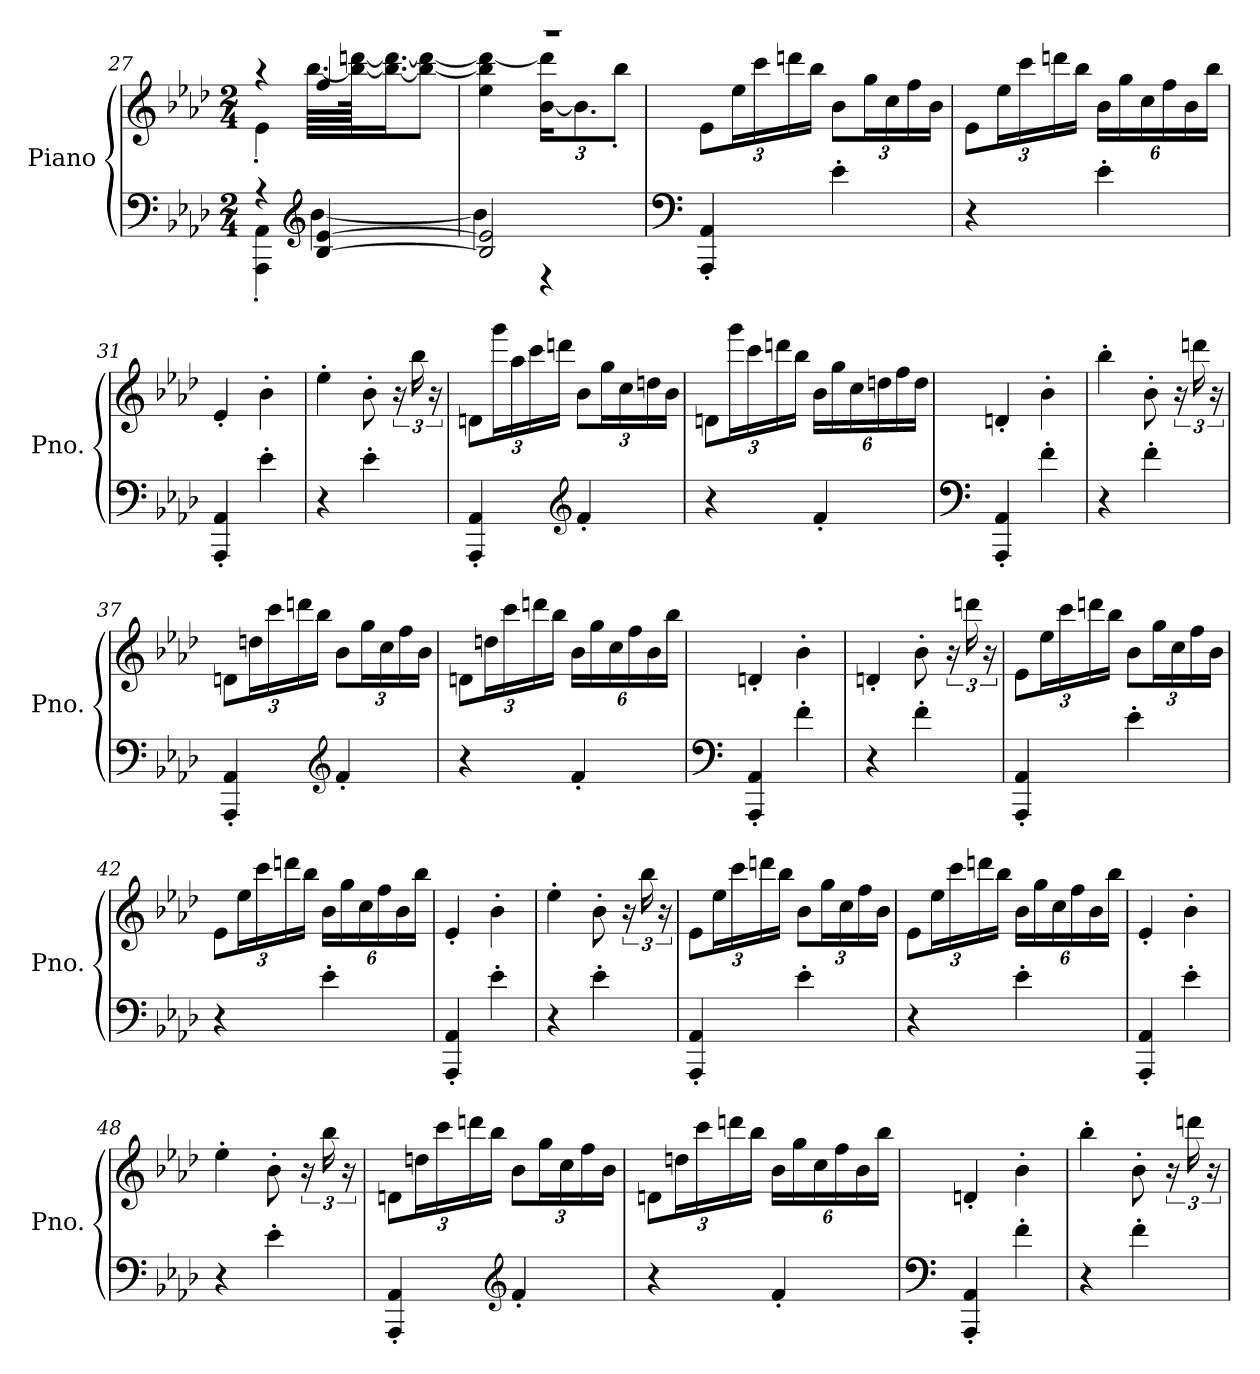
**kern	**kern
*part1	*part1
*staff2	*staff1
*I"Piano	*
*I'Pno.	*
!!LO:PB:g=z
*clefF4	*clefG2
*k[b-e-a-d-]	*k[b-e-a-d-]
*M2/4	*M2/4
=27	=27
*^	*^
4r	4AAA-\' 4AA-\'	4r	4e-'\
*clefG2	*	*	*
[4B-/ [4e-/	[4b-\	4ff/	[64.bb-\LLLL
.	.	.	128bb-\_ [128dddn\JJK
.	.	.	16.bb-\_ 16.ddd\_J
.	.	.	8bb-\_ 8ddd\_J
=28	=28	=28	=28
2B-/] 2e-/]	4b-\]	2r	4ee-\ 4bb-\] 4ddd\_
*	*	*	*Xbrackettup
.	4r	.	[24b-\ 24ddd\]KL
.	.	.	12.b-\]
.	.	.	12bb-'\J
*v	*v	*	*
*	*v	*v
=29	=29
*clefF4	*
*	*brackettup
4AAA-/' 4AA-/'	12e-\L
.	24ee-\L
*	*Xbrackettup
.	24ccc\
.	24dddn\
.	24bb-\JJ
*	*brackettup
4e-'\	12b-\L
.	24gg\L
*	*Xbrackettup
.	24cc\
.	24ff\
.	24b-\JJ
!!LO:LB:g=z
=30	=30
*	*brackettup
4r	12e-\L
.	24ee-\L
*	*Xbrackettup
.	24ccc\
.	24dddn\
.	24bb-\JJ
4e-'\	24b-\LL
.	24gg\
.	24cc\
.	24ff\
.	24b-\
.	24bb-\JJ
=31	=31
4AAA-/' 4AA-/'	4e-'/
4e-'\	4b-'\
=32	=32
4r	4ee-'\
4e-'\	8b-'\
*	*brackettup
.	24r
.	24bb-\
.	24r
=33	=33
4AAA-/' 4AA-/'	12dn\L
.	24ggg\L
*	*Xbrackettup
.	24aa-\
.	24ccc\
.	24dddn\JJ
*clefG2	*
*	*brackettup
4f'/	12b-\L
.	24gg\L
*	*Xbrackettup
.	24cc\
.	24ddn\
.	24b-\JJ
=34	=34
*	*brackettup
4r	12dn\L
.	24ggg\L
*	*Xbrackettup
.	24ccc\
.	24dddn\
.	24bb-\JJ
4f'/	24b-\LL
.	24gg\
.	24cc\
.	24ddn\
.	24ff\
.	24dd\JJ
!!LO:LB:g=z
=35	=35
*clefF4	*
4AAA-/' 4AA-/'	4dn'/
4f'\	4b-'\
=36	=36
4r	4bb-'\
4f'\	8b-'\
*	*brackettup
.	24r
.	24dddn\
.	24r
=37	=37
4AAA-/' 4AA-/'	12dn\L
.	24ddn\L
*	*Xbrackettup
.	24ccc\
.	24dddn\
.	24bb-\JJ
*clefG2	*
*	*brackettup
4f'/	12b-\L
.	24gg\L
*	*Xbrackettup
.	24cc\
.	24ff\
.	24b-\JJ
=38	=38
*	*brackettup
4r	12dn\L
.	24ddn\L
*	*Xbrackettup
.	24ccc\
.	24dddn\
.	24bb-\JJ
4f'/	24b-\LL
.	24gg\
.	24cc\
.	24ff\
.	24b-\
.	24bb-\JJ
=39	=39
*clefF4	*
4AAA-/' 4AA-/'	4dn'/
4f'\	4b-'\
=40	=40
4r	4dn'/
4f'\	8b-'\
*	*brackettup
.	24r
.	24dddn\
.	24r
!!LO:LB:g=z
=41	=41
4AAA-/' 4AA-/'	12e-\L
.	24ee-\L
*	*Xbrackettup
.	24ccc\
.	24dddn\
.	24bb-\JJ
*	*brackettup
4e-'\	12b-\L
.	24gg\L
*	*Xbrackettup
.	24cc\
.	24ff\
.	24b-\JJ
=42	=42
*	*brackettup
4r	12e-\L
.	24ee-\L
*	*Xbrackettup
.	24ccc\
.	24dddn\
.	24bb-\JJ
4e-'\	24b-\LL
.	24gg\
.	24cc\
.	24ff\
.	24b-\
.	24bb-\JJ
=43	=43
4AAA-/' 4AA-/'	4e-'/
4e-'\	4b-'\
=44	=44
4r	4ee-'\
4e-'\	8b-'\
*	*brackettup
.	24r
.	24bb-\
.	24r
=45	=45
4AAA-/' 4AA-/'	12e-\L
.	24ee-\L
*	*Xbrackettup
.	24ccc\
.	24dddn\
.	24bb-\JJ
*	*brackettup
4e-'\	12b-\L
.	24gg\L
*	*Xbrackettup
.	24cc\
.	24ff\
.	24b-\JJ
!!LO:LB:g=z
=46	=46
*	*brackettup
4r	12e-\L
.	24ee-\L
*	*Xbrackettup
.	24ccc\
.	24dddn\
.	24bb-\JJ
4e-'\	24b-\LL
.	24gg\
.	24cc\
.	24ff\
.	24b-\
.	24bb-\JJ
=47	=47
4AAA-/' 4AA-/'	4e-'/
4e-'\	4b-'\
=48	=48
4r	4ee-'\
4e-'\	8b-'\
*	*brackettup
.	24r
.	24bb-\
.	24r
=49	=49
4AAA-/' 4AA-/'	12dn\L
.	24ddn\L
*	*Xbrackettup
.	24ccc\
.	24dddn\
.	24bb-\JJ
*clefG2	*
*	*brackettup
4f'/	12b-\L
.	24gg\L
*	*Xbrackettup
.	24cc\
.	24ff\
.	24b-\JJ
=50	=50
*	*brackettup
4r	12dn\L
.	24ddn\L
*	*Xbrackettup
.	24ccc\
.	24dddn\
.	24bb-\JJ
4f'/	24b-\LL
.	24gg\
.	24cc\
.	24ff\
.	24b-\
.	24bb-\JJ
!!LO:PB:g=z
=51	=51
*clefF4	*
4AAA-/' 4AA-/'	4dn'/
4f'\	4b-'\
=52	=52
4r	4bb-'\
4f'\	8b-'\
*	*brackettup
.	24r
.	24dddn\
.	24r
=	=
*-	*-
